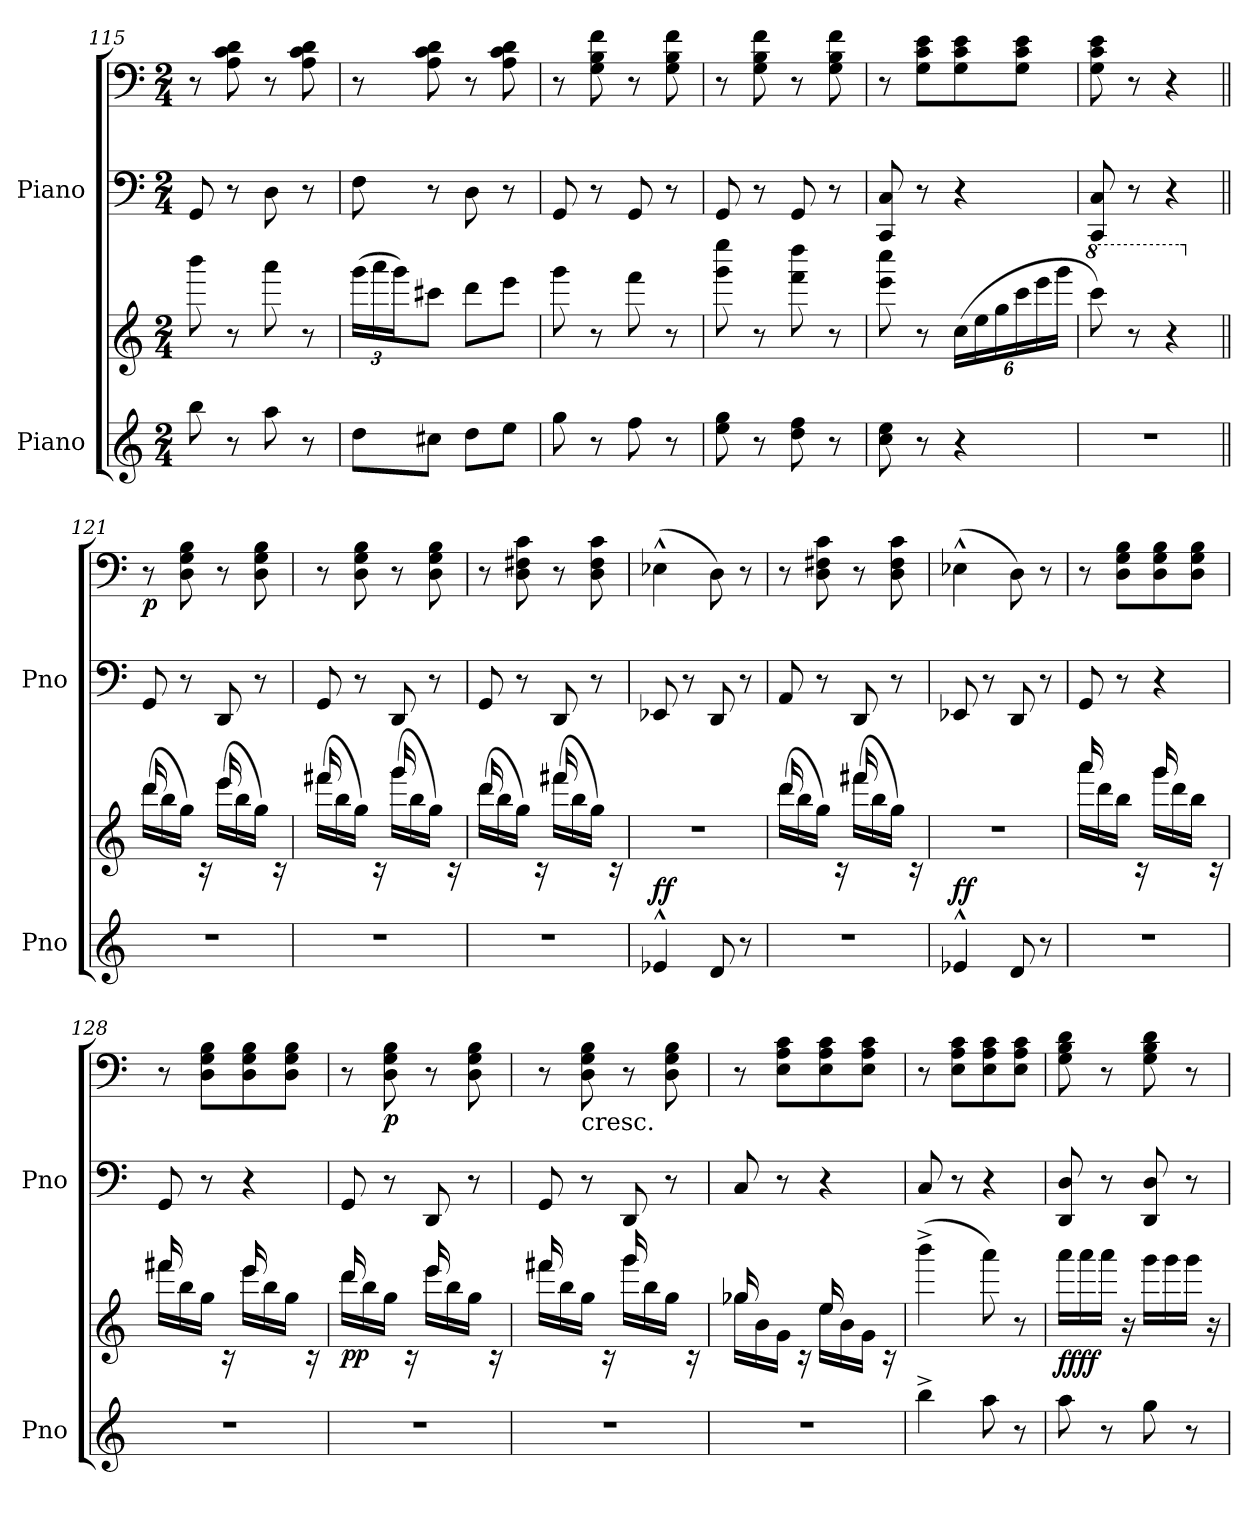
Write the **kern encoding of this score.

**kern	**kern	**dynam	**kern	**kern	**dynam
*part2	*part2	*part2	*part1	*part1	*part1
*staff4	*staff3	*staff3/4	*staff2	*staff1	*staff1/2
*I"Piano	*	*	*I"Piano	*	*
*I'Pno	*	*	*I'Pno	*	*
*clefG2	*clefG2	*	*clefF4	*clefF4	*
*k[]	*k[]	*	*k[]	*k[]	*
*M2/4	*M2/4	*	*M2/4	*M2/4	*
=115	=115	=115	=115	=115	=115
8bb\	8bbb\	.	8GG/	8r	.
8r	8r	.	8r	8A\ 8c\ 8d\	.
8aa\	8aaa\	.	8D\	8r	.
8r	8r	.	8r	8A\ 8c\ 8d\	.
=116	=116	=116	=116	=116	=116
*	*Xbrackettup	*	*	*	*
8dd\L	(>24ggg\LL	.	8F\	8r	.
.	24aaa\	.	.	.	.
.	24ggg\J)	.	.	.	.
8cc#X\J	8ccc#X\J	.	8r	8A\ 8c\ 8d\	.
8dd\L	8ddd\L	.	8D\	8r	.
8ee\J	8eee\J	.	8r	8A\ 8c\ 8d\	.
!!LO:PB:g=z
=117	=117	=117	=117	=117	=117
8gg\	8ggg\	.	8GG/	8r	.
8r	8r	.	8r	8G\ 8B\ 8f\	.
8ff\	8fff\	.	8GG/	8r	.
8r	8r	.	8r	8G\ 8B\ 8f\	.
=118	=118	=118	=118	=118	=118
8ee\ 8gg\	8ggg\ 8eeee\	.	8GG/	8r	.
8r	8r	.	8r	8G\ 8B\ 8f\	.
8dd\ 8ff\	8fff\ 8dddd\	.	8GG/	8r	.
8r	8r	.	8r	8G\ 8B\ 8f\	.
=119	=119	=119	=119	=119	=119
8cc\ 8ee\	8eee\ 8cccc\	.	8CC/ 8C/	8r	.
8r	8r	.	8r	8G\ 8c\ 8e\L	.
4r	(>24cc\LL	.	4r	8G\ 8c\ 8e\	.
.	24ee\	.	.	.	.
.	24gg\	.	.	.	.
.	24ccc\	.	.	8G\ 8c\ 8e\J	.
.	24eee\	.	.	.	.
.	24ggg\JJ	.	.	.	.
=120	=120	=120	=120	=120	=120
*	*8va	*	*	*	*
2r	8cccc\)	.	8CC/ 8C/	8G\ 8c\ 8e\	.
.	8r	.	8r	8r	.
.	4r	.	4r	4r	.
=121||	=121||	=121||	=121||	=121||	=121||
*	*X8va	*	*	*	*
*	*^	*	*	*	*
!	!	!	!	!	!	!LO:DY:b
2r	(>16ddd\LL	16ddd/	.	8GG/	8r	p
.	16bb\	8.ryy	.	.	.	.
.	16gg\JJ)	.	.	8r	8D\ 8G\ 8B\	.
.	16rc	.	.	.	.	.
.	(>16eee\LL	16eee/	.	8DD/	8r	.
.	16bb\	8.ryy	.	.	.	.
.	16gg\JJ)	.	.	8r	8D\ 8G\ 8B\	.
.	16rc	.	.	.	.	.
=122	=122	=122	=122	=122	=122	=122
2r	(>16fff#X\LL	16fff#/	.	8GG/	8r	.
.	16bb\	8.ryy	.	.	.	.
.	16gg\JJ)	.	.	8r	8D\ 8G\ 8B\	.
.	16rc	.	.	.	.	.
.	(>16ggg\LL	16ggg/	.	8DD/	8r	.
.	16bb\	8.ryy	.	.	.	.
.	16gg\JJ)	.	.	8r	8D\ 8G\ 8B\	.
.	16rc	.	.	.	.	.
=123	=123	=123	=123	=123	=123	=123
2r	(>16ddd\LL	16ddd/	.	8GG/	8r	.
.	16bb\	8.ryy	.	.	.	.
.	16gg\JJ)	.	.	8r	8D\ 8F#X\ 8c\	.
.	16rc	.	.	.	.	.
.	(>16fff#X\LL	16fff#/	.	8DD/	8r	.
.	16bb\	8.ryy	.	.	.	.
.	16gg\JJ)	.	.	8r	8D\ 8F#\ 8c\	.
.	16rc	.	.	.	.	.
*	*v	*v	*	*	*	*
=124	=124	=124	=124	=124	=124
!	!	!LO:DY:a=2	!	!	!
!	!	!LO:DY:n=1:a=2	!	!	!
4e-X^^/	2r	f f	8EE-X/	(>4E-X^^\	.
.	.	.	8r	.	.
8d/	.	.	8DD/	8D\)	.
8r	.	.	8r	8r	.
!!LO:LB:g=z
=125	=125	=125	=125	=125	=125
*	*^	*	*	*	*
2r	(>16ddd\LL	16ddd/	.	8AA/	8r	.
.	16bb\	8.ryy	.	.	.	.
.	16gg\JJ)	.	.	8r	8D\ 8F#X\ 8c\	.
.	16rc	.	.	.	.	.
.	(>16fff#X\LL	16fff#/	.	8DD/	8r	.
.	16bb\	8.ryy	.	.	.	.
.	16gg\JJ)	.	.	8r	8D\ 8F#\ 8c\	.
.	16rc	.	.	.	.	.
*	*v	*v	*	*	*	*
=126	=126	=126	=126	=126	=126
!	!	!LO:DY:a=2	!	!	!
!	!	!LO:DY:n=1:a=2	!	!	!
4e-X^^/	2r	f f	8EE-X/	(>4E-X^^\	.
.	.	.	8r	.	.
8d/	.	.	8DD/	8D\)	.
8r	.	.	8r	8r	.
=127	=127	=127	=127	=127	=127
*	*^	*	*	*	*
2r	16aaa\LL	16aaa/	.	8GG/	8r	.
.	16ddd\	8.ryy	.	.	.	.
.	16bb\JJ	.	.	8r	8D\ 8G\ 8B\L	.
.	16rc	.	.	.	.	.
.	16ggg\LL	16ggg/	.	4r	8D\ 8G\ 8B\	.
.	16ddd\	8.ryy	.	.	.	.
.	16bb\JJ	.	.	.	8D\ 8G\ 8B\J	.
.	16rc	.	.	.	.	.
=128	=128	=128	=128	=128	=128	=128
2r	16fff#X\LL	16fff#/	.	8GG/	8r	.
.	16bb\	8.ryy	.	.	.	.
.	16gg\JJ	.	.	8r	8D\ 8G\ 8B\L	.
.	16rc	.	.	.	.	.
.	16eee\LL	16eee/	.	4r	8D\ 8G\ 8B\	.
.	16bb\	8.ryy	.	.	.	.
.	16gg\JJ	.	.	.	8D\ 8G\ 8B\J	.
.	16rc	.	.	.	.	.
=129	=129	=129	=129	=129	=129	=129
*k[]	*k[]	*	*	*k[]	*k[]	*
!	!	!	!LO:DY:b	!	!	!
!	!	!	!LO:DY:n=1:b	!	!	!
2r	16ddd\LL	16ddd/	p p	8GG/	8r	.
.	16bb\	8.ryy	.	.	.	.
!	!	!	!	!	!	!LO:DY:b
.	16gg\JJ	.	.	8r	8D\ 8G\ 8B\	p
.	16rc	.	.	.	.	.
.	16eee\LL	16eee/	.	8DD/	8r	.
.	16bb\	8.ryy	.	.	.	.
.	16gg\JJ	.	.	8r	8D\ 8G\ 8B\	.
.	16rc	.	.	.	.	.
=130	=130	=130	=130	=130	=130	=130
2r	16fff#X\LL	16fff#/	.	8GG/	8r	.
.	16bb\	8.ryy	.	.	.	.
!	!	!	!	!	!LO:TX:b:t=cresc.	!
.	16gg\JJ	.	.	8r	8D\ 8G\ 8B\	.
.	16rc	.	.	.	.	.
.	16ggg\LL	16ggg/	.	8DD/	8r	.
.	16bb\	8.ryy	.	.	.	.
.	16gg\JJ	.	.	8r	8D\ 8G\ 8B\	.
.	16rc	.	.	.	.	.
!!LO:LB:g=z
=131	=131	=131	=131	=131	=131	=131
2r	16gg-X\LL	16gg-/	.	8C/	8r	.
.	16b\	8.ryy	.	.	.	.
.	16g\JJ	.	.	8r	8E\ 8A\ 8c\L	.
.	16rc	.	.	.	.	.
.	16ee\LL	16ee/	.	4r	8E\ 8A\ 8c\	.
.	16b\	8.ryy	.	.	.	.
.	16g\JJ	.	.	.	8E\ 8A\ 8c\J	.
.	16rc	.	.	.	.	.
*	*v	*v	*	*	*	*
=132	=132	=132	=132	=132	=132
4bb^\	(>4bbb^\	.	8C/	8r	.
.	.	.	8r	8E\ 8A\ 8c\L	.
8aa\	8aaa\)	.	4r	8E\ 8A\ 8c\	.
8r	8r	.	.	8E\ 8A\ 8c\J	.
=133	=133	=133	=133	=133	=133
!	!	!LO:DY:b	!	!	!
!	!	!LO:DY:n=1:b	!	!	!
8aa\	16aaa\LL	ff ff	8DD/ 8D/	8G\ 8B\ 8d\	.
.	16aaa\	.	.	.	.
8r	16aaa\JJ	.	8r	8r	.
.	16r	.	.	.	.
8gg\	16ggg\LL	.	8DD/ 8D/	8G\ 8B\ 8d\	.
.	16ggg\	.	.	.	.
8r	16ggg\JJ	.	8r	8r	.
.	16r	.	.	.	.
=	=	=	=	=	=
*-	*-	*-	*-	*-	*-
